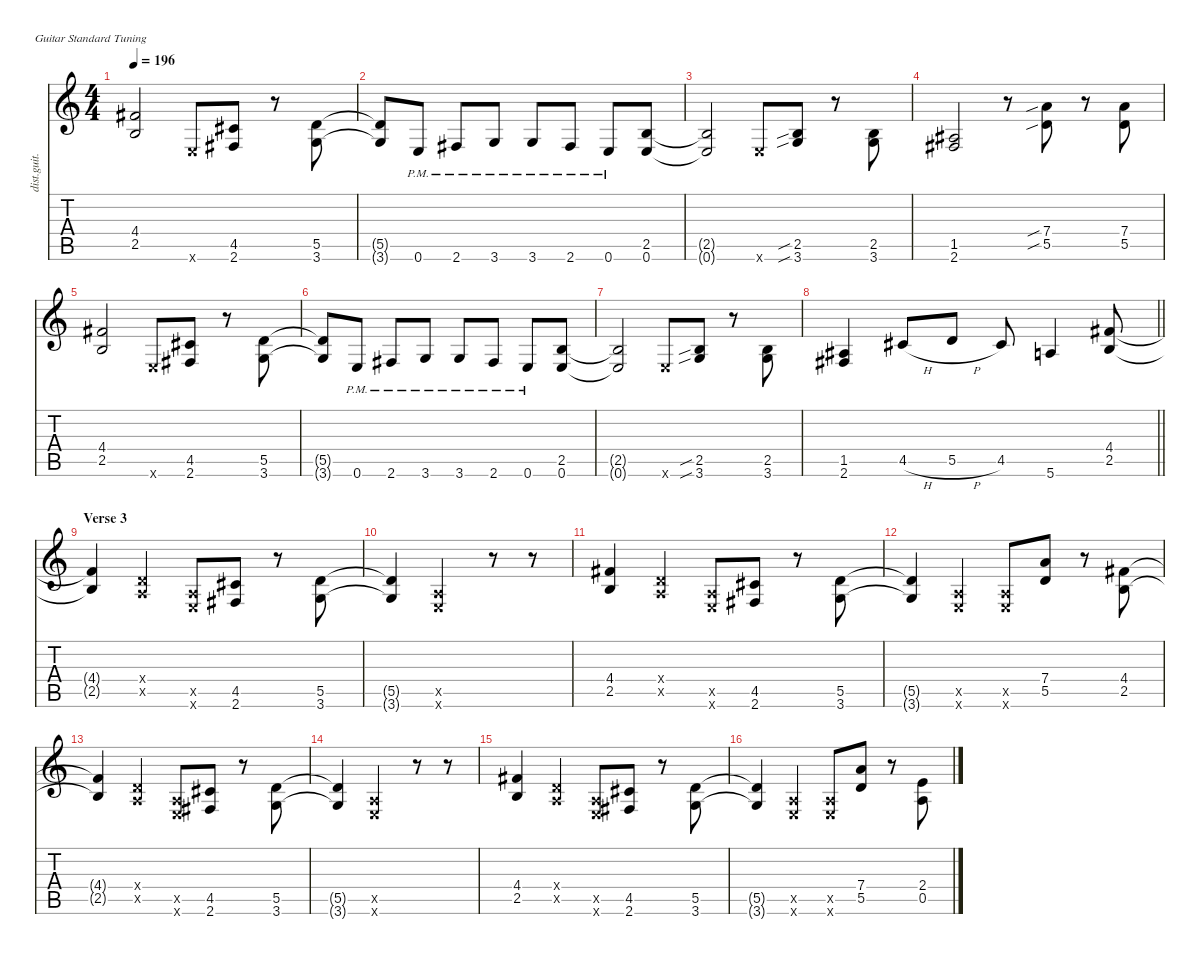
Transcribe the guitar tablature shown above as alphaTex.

\defaultSystemsLayout 4
\hideDynamics
\bracketExtendMode nobrackets
\track ("Friedman" "dist.guit.") {instrument distortionguitar}
\staff {score tabs}
\tuning (E4 B3 G3 D3 A2 E2)
\ts (4 4)
\tempo 196
\clef g2
\ks c
(4.4{acc #} 2.5).2{dy f beam Up} 0.6{x}.8{beam Up} (4.5{acc #} 2.6{acc #}).8{beam Up} r.8{beam Down} (5.5 3.6).8{beam Up} |
(5.5{t} 3.6{t}).8{beam Up} 0.6{pm}.8{beam Up} 2.6{pm acc #}.8{beam Up} 3.6{pm}.8{beam Up} 3.6{pm}.8{beam Up} 2.6{pm acc #}.8{beam Up} 0.6{pm}.8{beam Up} (2.5 0.6).8{beam Up} |
(2.5{t} 0.6{t}).2{beam Up} 0.6{x}.8{beam Up} (2.5{sib} 3.6{sib}).8{beam Up} r.8{beam Down} (2.5 3.6).8{beam Up} |
(1.5{acc #} 2.6{acc #}).2{beam Up} r.8{beam Down} (7.4{sib} 5.5{sib}).8{beam Up} r.8{beam Down} (7.4 5.5).8{beam Up} |
(4.4{acc #} 2.5).2{beam Up} 0.6{x}.8{beam Up} (4.5{acc #} 2.6{acc #}).8{beam Up} r.8{beam Down} (5.5 3.6).8{beam Up} |
(5.5{t} 3.6{t}).8{beam Up} 0.6{pm}.8{beam Up} 2.6{pm acc #}.8{beam Up} 3.6{pm}.8{beam Up} 3.6{pm}.8{beam Up} 2.6{pm acc #}.8{beam Up} 0.6{pm}.8{beam Up} (2.5 0.6).8{beam Up} |
(2.5{t} 0.6{t}).2{beam Up} 0.6{x}.8{beam Up} (2.5{sib} 3.6{sib}).8{beam Up} r.8{beam Down} (2.5 3.6).8{beam Up} |
\barLineRight lightlight
(1.5{acc #} 2.6{acc #}).4{beam Up} 4.5{h acc #}.8{beam Up} 5.5{h}.8{beam Up} 4.5{acc #}.8{beam Up} 5.6.4{beam Up} (4.4{acc #} 2.5).8{beam Up} |
\section ("" "Verse 3")
(4.4{t acc #} 2.5{t}).4{beam Up} (0.4{x} 0.5{x}).4{beam Up} (0.5{x} 0.6{x}).8{beam Up} (4.5{acc #} 2.6{acc #}).8{beam Up} r.8{beam Down} (5.5 3.6).8{beam Up} |
(5.5{t} 3.6{t}).4{beam Up} (0.5{x} 0.6{x}).2{beam Up} r.8{beam Down} r.8{beam Down} |
(4.4{acc #} 2.5).4{beam Up} (0.4{x} 0.5{x}).4{beam Up} (0.5{x} 0.6{x}).8{beam Up} (4.5{acc #} 2.6{acc #}).8{beam Up} r.8{beam Down} (5.5 3.6).8{beam Up} |
(5.5{t} 3.6{t}).4{beam Up} (0.5{x} 0.6{x}).4{beam Up} (0.5{x} 0.6{x}).8{beam Up} (7.4 5.5).8{beam Up} r.8{beam Down} (4.4{acc #} 2.5).8{beam Up} |
(4.4{t acc #} 2.5{t}).4{beam Up} (0.4{x} 0.5{x}).4{beam Up} (0.5{x} 0.6{x}).8{beam Up} (4.5{acc #} 2.6{acc #}).8{beam Up} r.8{beam Down} (5.5 3.6).8{beam Up} |
(5.5{t} 3.6{t}).4{beam Up} (0.5{x} 0.6{x}).2{beam Up} r.8{beam Down} r.8{beam Down} |
(4.4{acc #} 2.5).4{beam Up} (0.4{x} 0.5{x}).4{beam Up} (0.5{x} 0.6{x}).8{beam Up} (4.5{acc #} 2.6{acc #}).8{beam Up} r.8{beam Down} (5.5 3.6).8{beam Up} |
(5.5{t} 3.6{t}).4{beam Up} (0.5{x} 0.6{x}).4{beam Up} (0.5{x} 0.6{x}).8{beam Up} (7.4 5.5).8{beam Up} r.8{beam Down} (2.4 0.5).8{beam Up}
